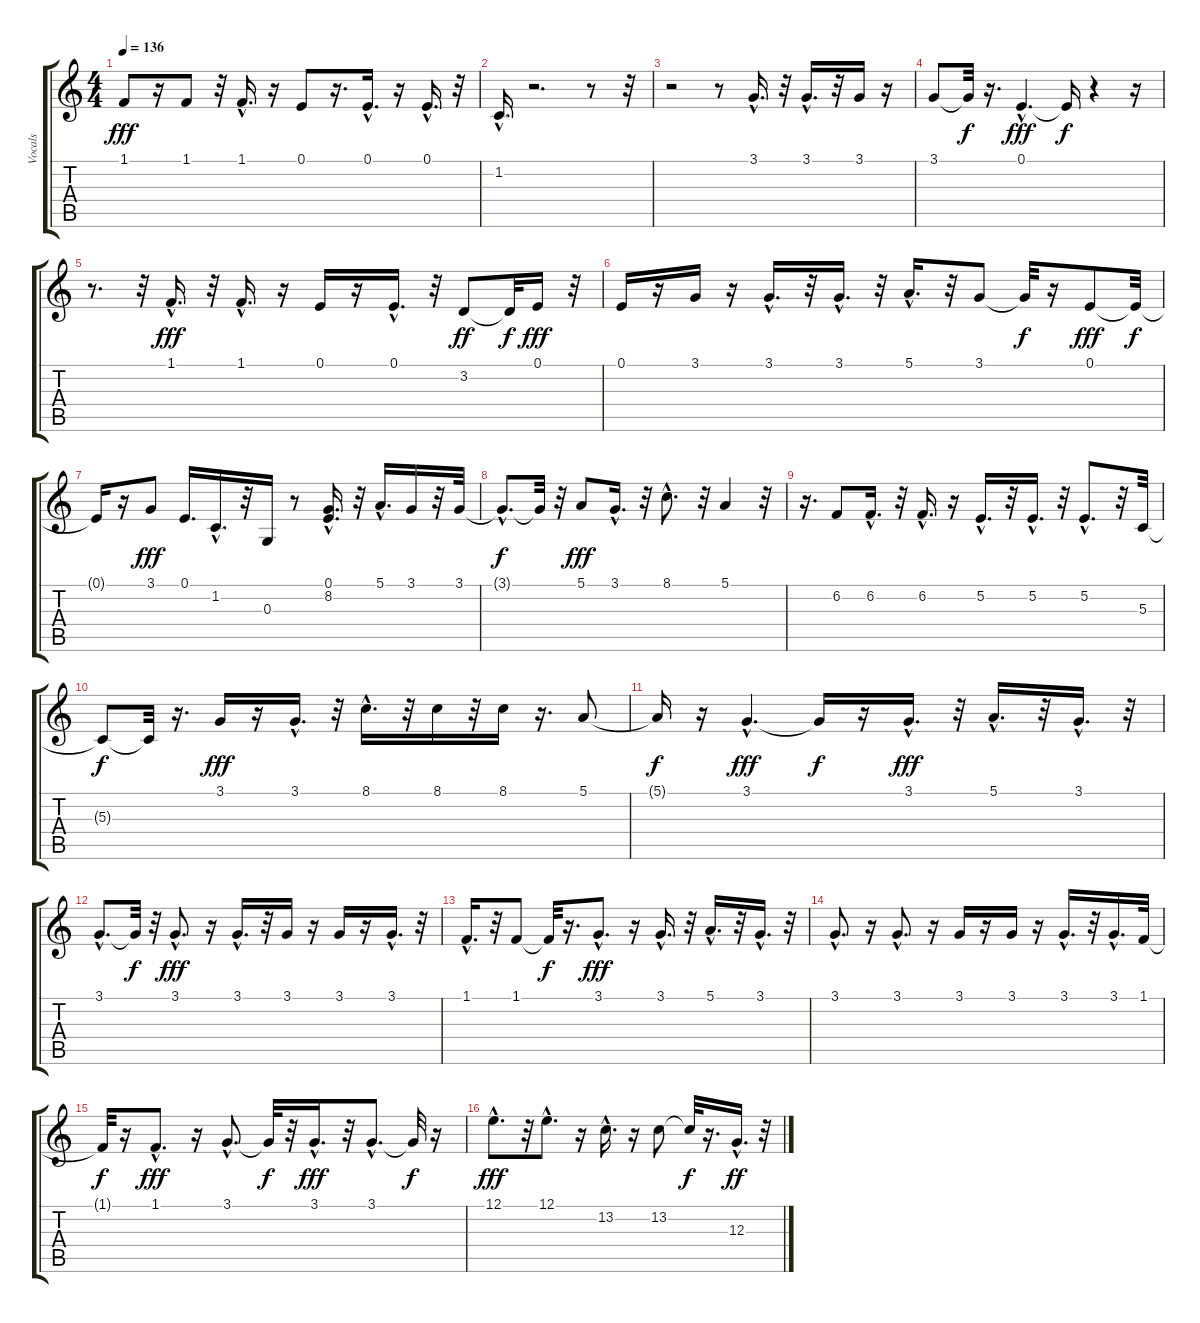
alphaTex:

\track ("Vocals" "Vocals") {instrument acousticgrandpiano}
\staff {score tabs}
\tuning (E4 B3 G3 D3 A2 E2) {hide}
\ts (4 4)
\tempo 136
\clef g2
\ks c
1.1.8{dy fff} r.16 1.1.8 r.32 1.1{hac}.16{d} r.16 0.1.8 r.16{d} 0.1{hac}.16{d} r.16 0.1{hac}.16{d} r.32 |
1.2{hac}.16{d} r.2{d} r.8 r.32 |
r.2 r.8 3.1{hac}.16{d} r.32 3.1{hac}.16{d} r.32 3.1.16 r.16 |
3.1.8 3.1{t}.32{dy f} r.16{d} 0.1{hac}.4{d dy fff} 0.1{t}.16{dy f} r.4 r.16 |
r.8{d} r.32 1.1{hac}.16{d dy fff} r.32 1.1{hac}.16{d} r.16 0.1.16 r.16 0.1{hac}.16{d} r.32 3.2.8{dy ff} 3.2{t}.32{dy f} 0.1.16{dy fff} r.32 |
0.1.16 r.16 3.1.16 r.16 3.1{hac}.16{d} r.32 3.1{hac}.16{d} r.32 5.1{hac}.16{d} r.32 3.1.8 3.1{t}.32{dy f} r.16 0.1.8{dy fff} 0.1{t}.32{dy f} |
0.1{t}.16 r.16 3.1.8{dy fff} 0.1.16{d} 1.2{hac}.16{d} r.32 0.3.16 r.8 (0.1 8.2{hac}).16{d} r.32 5.1{hac}.16{d} 3.1.16 r.32 3.1.32 |
3.1{hac t}.8{d dy f} 3.1{t}.32 r.32 5.1.8{dy fff} 3.1{hac}.16{d} r.32 8.1{hac}.8{d} r.32 5.1.4 r.32 |
r.16{d} 6.2.8 6.2{hac}.16{d} r.32 6.2{hac}.16{d} r.16 5.2{hac}.16{d} r.32 5.2{hac}.16{d} r.32 5.2{hac}.8{d} r.32 5.3.32 |
5.3{t}.8{dy f} 5.3{t}.32 r.16{d} 3.1.16{dy fff} r.16 3.1{hac}.16{d} r.32 8.1{hac}.16{d} r.32 8.1.16 r.32 8.1.16 r.16{d} 5.1.8 |
5.1{t}.16{dy f} r.16 3.1{hac}.4{d dy fff} 3.1{t}.16{dy f} r.16 3.1{hac}.16{d dy fff} r.32 5.1{hac}.16{d} r.32 3.1{hac}.16{d} r.32 |
3.1{hac}.8{d} 3.1{t}.32{dy f} r.32 3.1{hac}.8{d dy fff} r.16 3.1{hac}.16{d} r.32 3.1.16 r.16 3.1.16 r.16 3.1{hac}.16{d} r.32 |
1.1{hac}.16{d} r.32 1.1.8 1.1{t}.32{dy f} r.16{d} 3.1{hac}.8{d dy fff} r.16 3.1{hac}.16{d} r.32 5.1{hac}.16{d} r.32 3.1{hac}.16{d} r.32 |
3.1{hac}.8{d} r.16 3.1{hac}.8{d} r.16 3.1.16 r.16 3.1.16 r.16 3.1{hac}.16{d} r.32 3.1{hac}.16{d} 1.1.32 |
1.1{t}.32{dy f} r.16 1.1{hac}.8{d dy fff} r.16 3.1{hac}.8{d} 3.1{t}.32{dy f} r.32 3.1{hac}.16{d dy fff} r.32 3.1{hac}.8{d} 3.1{t}.32{dy f} r.16 |
12.1{hac}.8{d dy fff} r.32 12.1{hac}.8{d} r.16 13.2{hac}.16{d} r.16 13.2.8 13.2{t}.32{dy f} r.16{d} 12.3{hac}.16{d dy ff} r.32
